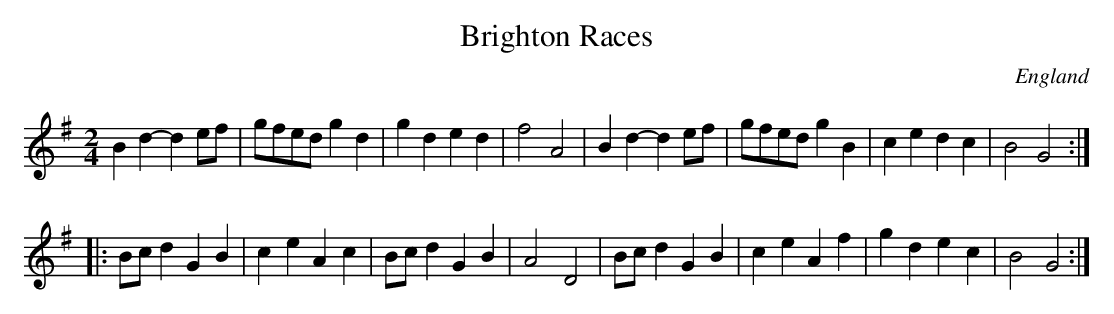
X:1
T:Brighton Races
L:1/8
M:2/4
O:England
K:G
B2d2-d2ef | gfed g2d2 | g2d2 e2d2 | f4A4|\
B2d2-d2ef | gfed g2B2 | c2e2 d2c2 | B4 G4 :|
|:Bcd2 G2B2 | c2e2 A2c2 | Bcd2 G2B2 | A4 D4 |\
Bcd2 G2B2 | c2e2 A2f2 | g2d2 e2c2 | B4 G4 :|
